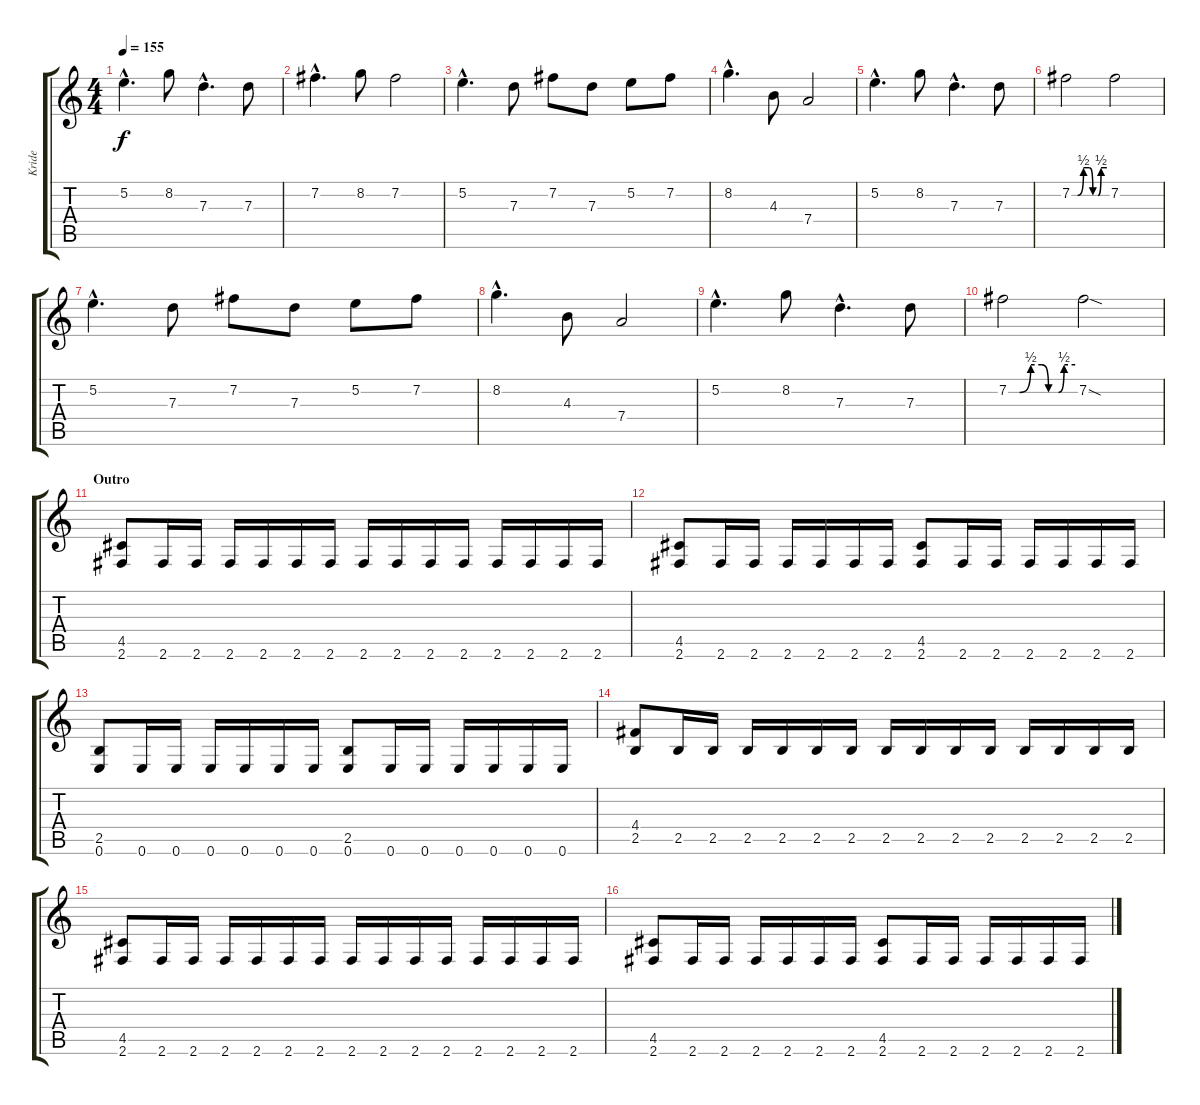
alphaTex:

\track ("Kride" "Kride") {instrument distortionguitar}
\staff {score tabs}
\tuning (E4 B3 G3 D3 A2 E2) {hide}
\ts (4 4)
\tempo 155
\clef g2
\ks c
5.2{hac}.4{d dy f} 8.2.8 7.3{hac}.4{d} 7.3.8 |
7.2{hac}.4{d} 8.2.8 7.2.2 |
5.2{hac}.4{d} 7.3.8 7.2.8 7.3.8 5.2.8 7.2.8 |
8.2{hac}.4{d} 4.3.8 7.4.2 |
5.2{hac}.4{d} 8.2.8 7.3{hac}.4{d} 7.3.8 |
7.2{be (custom 0 0 10 0 20 2 30 2 36 0 45 0 50 2 60 2)}.2 7.2.2 |
5.2{hac}.4{d} 7.3.8 7.2.8 7.3.8 5.2.8 7.2.8 |
8.2{hac}.4{d} 4.3.8 7.4.2 |
5.2{hac}.4{d} 8.2.8 7.3{hac}.4{d} 7.3.8 |
7.2{be (custom 0 0 10 0 20 2 30 2 36 0 45 0 50 2 60 2)}.2 7.2{sod}.2 |
\section ("" "Outro")
(4.5 2.6).8{instrument distortionguitar} 2.6.16 2.6.16 2.6.16 2.6.16 2.6.16 2.6.16 2.6.16 2.6.16 2.6.16 2.6.16 2.6.16 2.6.16 2.6.16 2.6.16 |
(4.5 2.6).8 2.6.16 2.6.16 2.6.16 2.6.16 2.6.16 2.6.16 (4.5 2.6).8 2.6.16 2.6.16 2.6.16 2.6.16 2.6.16 2.6.16 |
(2.5 0.6).8 0.6.16 0.6.16 0.6.16 0.6.16 0.6.16 0.6.16 (2.5 0.6).8 0.6.16 0.6.16 0.6.16 0.6.16 0.6.16 0.6.16 |
(4.4 2.5).8 2.5.16 2.5.16 2.5.16 2.5.16 2.5.16 2.5.16 2.5.16 2.5.16 2.5.16 2.5.16 2.5.16 2.5.16 2.5.16 2.5.16 |
(4.5 2.6).8 2.6.16 2.6.16 2.6.16 2.6.16 2.6.16 2.6.16 2.6.16 2.6.16 2.6.16 2.6.16 2.6.16 2.6.16 2.6.16 2.6.16 |
(4.5 2.6).8 2.6.16 2.6.16 2.6.16 2.6.16 2.6.16 2.6.16 (4.5 2.6).8 2.6.16 2.6.16 2.6.16 2.6.16 2.6.16 2.6.16
